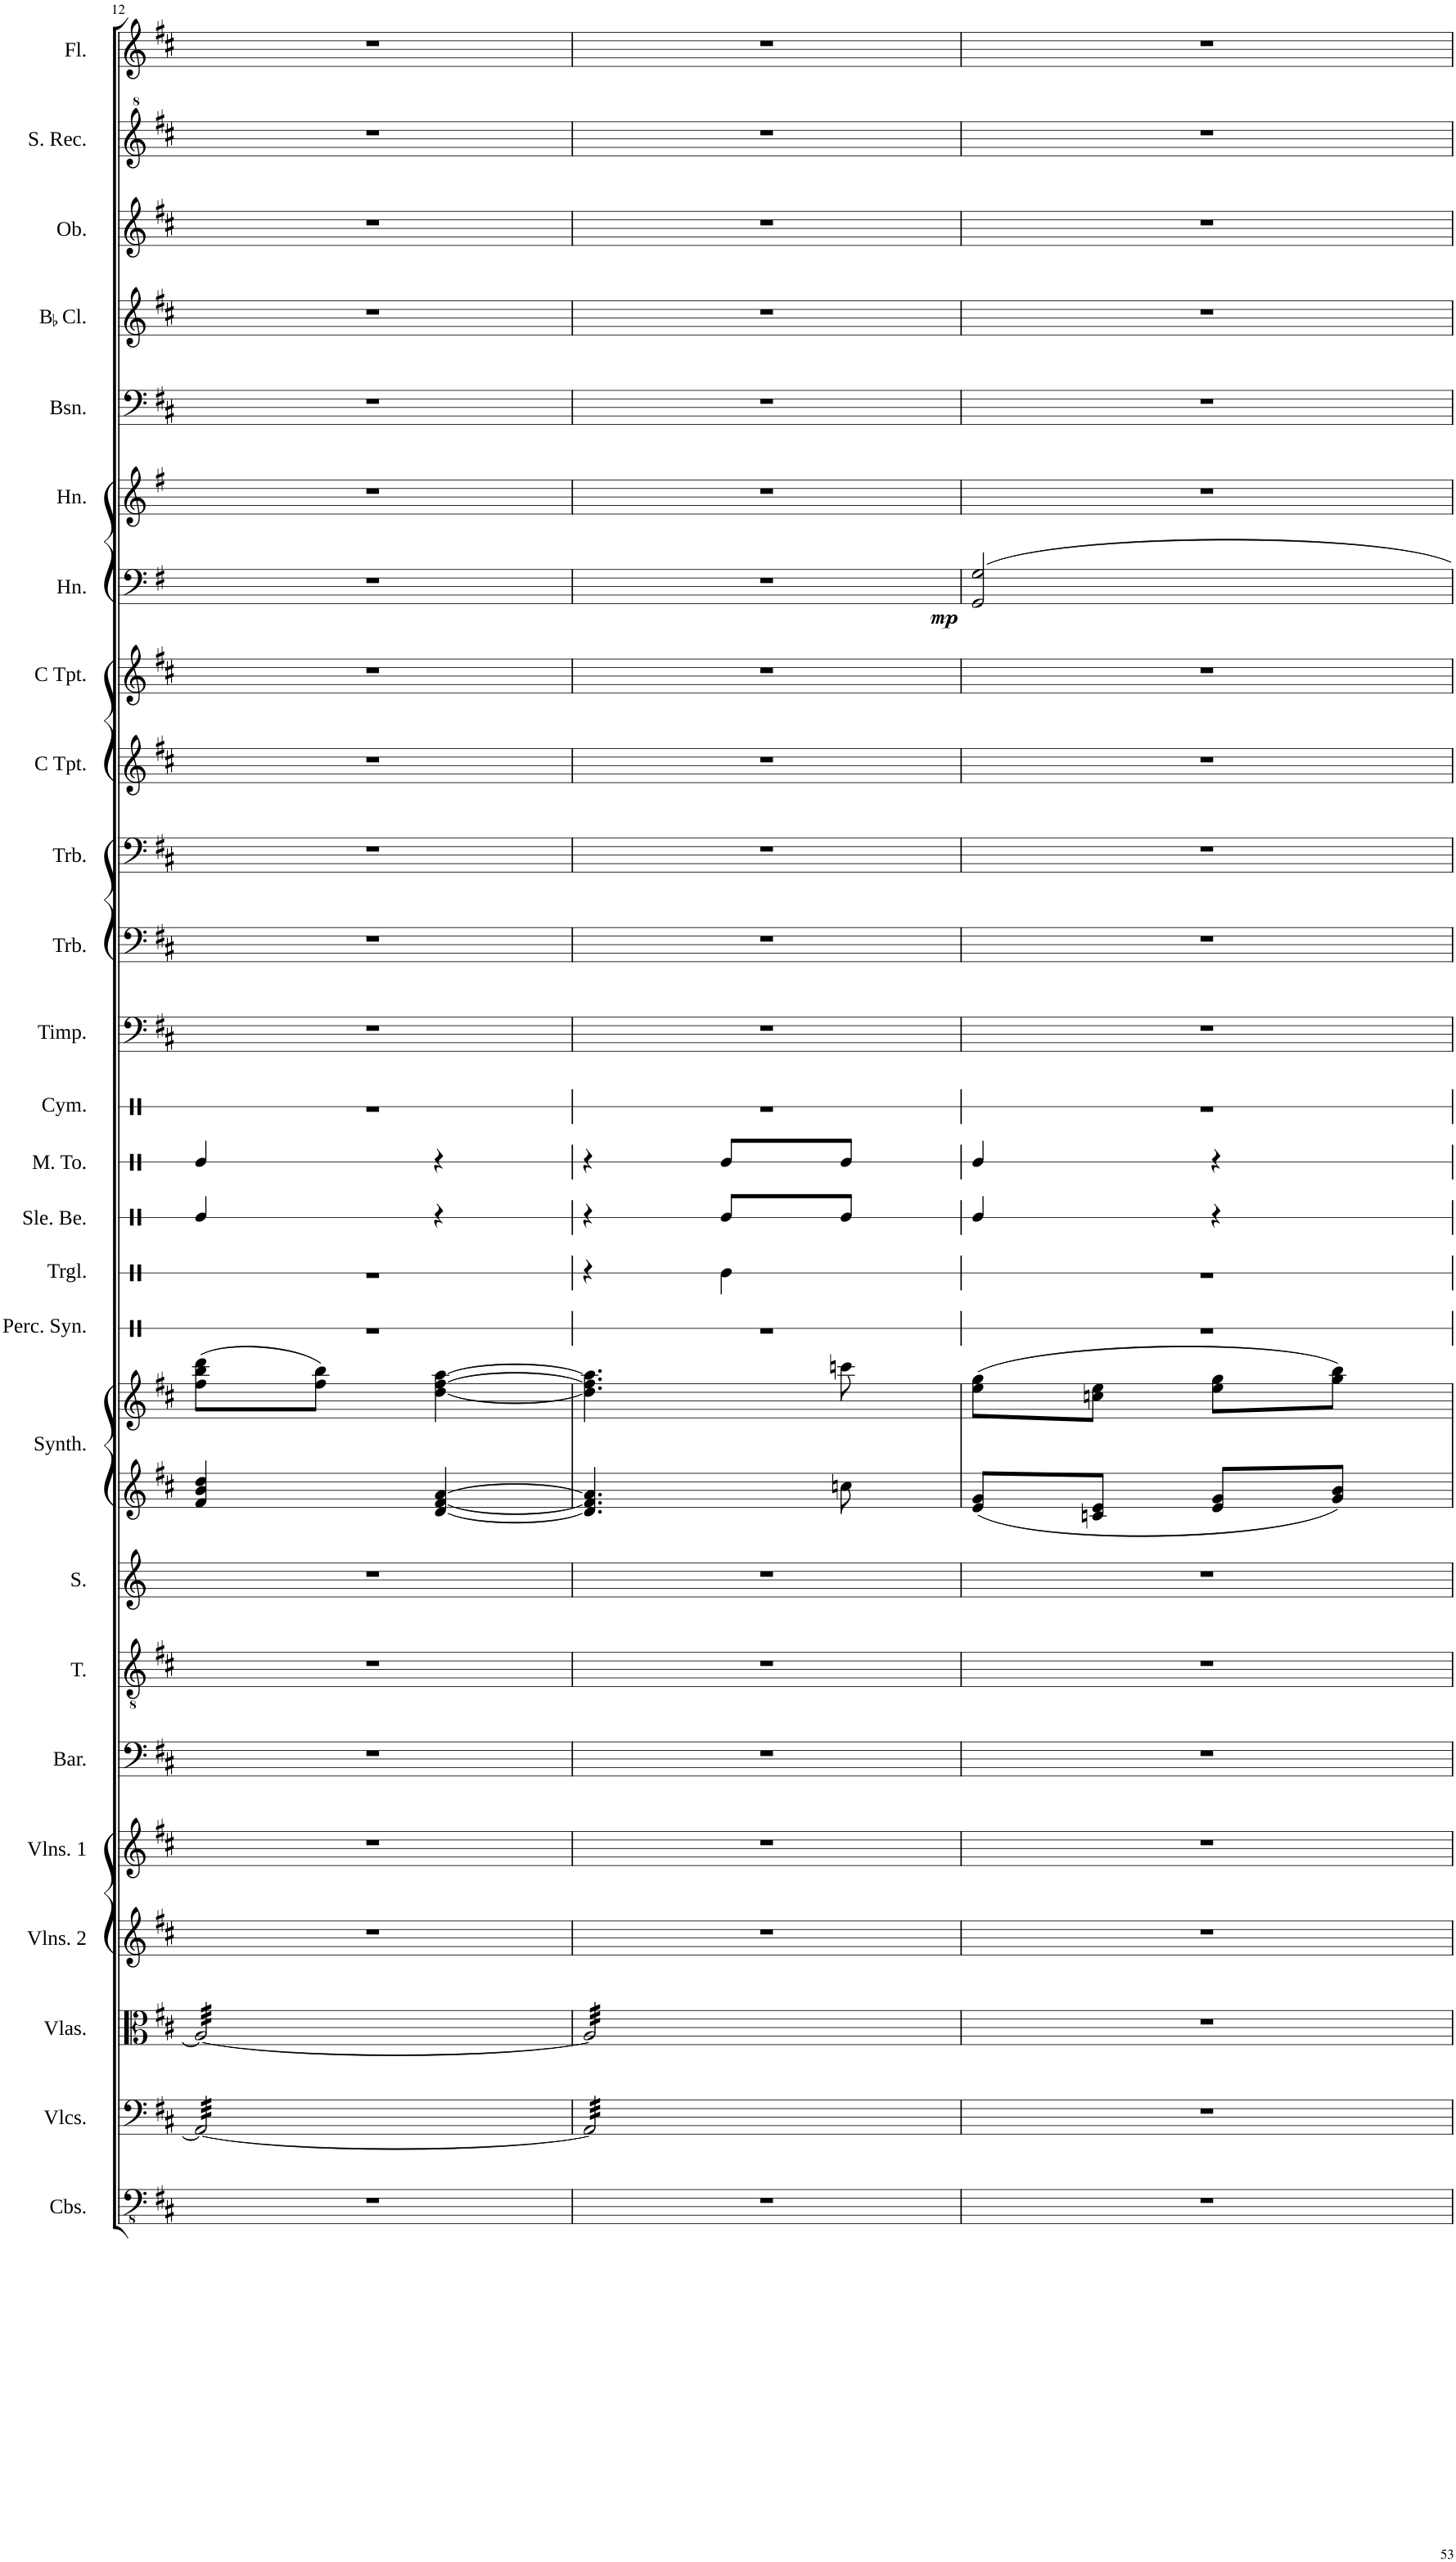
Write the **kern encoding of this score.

**kern	**kern	**kern	**kern	**kern	**kern	**kern	**kern	**kern	**kern	**kern	**kern	**kern	**kern	**kern	**kern	**kern	**kern	**kern	**kern	**kern	**dynam	**kern	**kern	**kern	**kern	**kern	**kern
*part26	*part25	*part24	*part23	*part22	*part21	*part20	*part19	*part18	*part18	*part17	*part16	*part15	*part14	*part13	*part12	*part11	*part10	*part9	*part8	*part7	*part7	*part6	*part5	*part4	*part3	*part2	*part1
*staff27	*staff26	*staff25	*staff24	*staff23	*staff22	*staff21	*staff20	*staff19	*staff18	*staff17	*staff16	*staff15	*staff14	*staff13	*staff12	*staff11	*staff10	*staff9	*staff8	*staff7	*staff7	*staff6	*staff5	*staff4	*staff3	*staff2	*staff1
*I"Contrabasses	*I"Violoncellos	*I"Violas	*I"Violins 2	*I"Violins 1	*I"Baritone	*I"Tenor	*I"Soprano	*I"Keyboard Synthesizer	*	*I"Percussion Synthesizer	*I"Triangle	*I"Sleigh Bells	*I"Mid Tom	*I"Cymbal	*I"Timpani	*I"Trombone	*I"Trombone	*I"C Trumpet	*I"C Trumpet	*I"Horn	*	*I"Horn	*I"Bassoon	*I"BaccidentalFlat Clarinet	*I"Oboe	*I"Soprano Recorder	*I"Flute
*I'Cbs.	*I'Vlcs.	*I'Vlas.	*I'Vlns. 2	*I'Vlns. 1	*I'Bar.	*I'T.	*I'S.	*I'Synth.	*	*I'Perc. Syn.	*I'Trgl.	*I'Sle. Be.	*I'M. To.	*I'Cym.	*I'Timp.	*I'Trb.	*I'Trb.	*I'C Tpt.	*I'C Tpt.	*I'Hn.	*	*I'Hn.	*I'Bsn.	*I'BaccidentalFlat Cl.	*I'Ob.	*I'S. Rec.	*I'Fl.
!!LO:PB:g=z
*clefFv4	*clefF4	*clefC3	*clefG2	*clefG2	*clefF4	*clefGv2	*clefG2	*clefG2	*clefG2	*clefX	*clefX	*clefX	*clefX	*clefX	*clefF4	*clefF4	*clefF4	*clefG2	*clefG2	*clefF4	*	*clefG2	*clefF4	*clefG2	*clefG2	*clefG^2	*clefG2
*	*	*	*	*	*	*	*	*	*	*	*	*	*	*	*	*	*	*	*	*ITrd4c7	*	*ITrd4c7	*	*ITrd1c2	*	*	*
*k[f#c#]	*k[f#c#]	*k[f#c#]	*k[f#c#]	*k[f#c#]	*k[f#c#]	*k[f#c#]	*k[]	*k[f#c#]	*k[f#c#]	*k[]	*k[]	*k[]	*k[]	*k[]	*k[f#c#]	*k[f#c#]	*k[f#c#]	*k[f#c#]	*k[f#c#]	*k[f#]	*	*k[f#]	*k[f#c#]	*k[f#c#]	*k[f#c#]	*k[f#c#]	*k[f#c#]
*M2/4	*M2/4	*M2/4	*M2/4	*M2/4	*M2/4	*M2/4	*M2/4	*M2/4	*M2/4	*M2/4	*M2/4	*M2/4	*M2/4	*M2/4	*M2/4	*M2/4	*M2/4	*M2/4	*M2/4	*M2/4	*	*M2/4	*M2/4	*M2/4	*M2/4	*M2/4	*M2/4
=12	=12	=12	=12	=12	=12	=12	=12	=12	=12	=12	=12	=12	=12	=12	=12	=12	=12	=12	=12	=12	=12	=12	=12	=12	=12	=12	=12
*	*tremolo	*	*	*	*	*	*	*	*	*	*	*	*	*	*	*	*	*	*	*	*	*	*	*	*	*	*
*	*	*tremolo	*	*	*	*	*	*	*	*	*	*	*	*	*	*	*	*	*	*	*	*	*	*	*	*	*
2r	32AA/LLL	32A/LLL	2r	2r	2r	2r	2r	4f#/ 4b/ 4dd/	(8ff#\ 8bb\ 8ddd\L	2r	2r	4Re/	4Re/	2r	2r	2r	2r	2r	2r	2r	.	2r	2r	2r	2r	2r	2r
.	32AA/	32A/	.	.	.	.	.	.	.	.	.	.	.	.	.	.	.	.	.	.	.	.	.	.	.	.	.
.	32AA/	32A/	.	.	.	.	.	.	.	.	.	.	.	.	.	.	.	.	.	.	.	.	.	.	.	.	.
.	32AA/	32A/	.	.	.	.	.	.	.	.	.	.	.	.	.	.	.	.	.	.	.	.	.	.	.	.	.
.	32AA/	32A/	.	.	.	.	.	.	8ff#\ 8bb\J)	.	.	.	.	.	.	.	.	.	.	.	.	.	.	.	.	.	.
.	32AA/	32A/	.	.	.	.	.	.	.	.	.	.	.	.	.	.	.	.	.	.	.	.	.	.	.	.	.
.	32AA/	32A/	.	.	.	.	.	.	.	.	.	.	.	.	.	.	.	.	.	.	.	.	.	.	.	.	.
.	32AA/	32A/	.	.	.	.	.	.	.	.	.	.	.	.	.	.	.	.	.	.	.	.	.	.	.	.	.
.	32AA/	32A/	.	.	.	.	.	[4d/ [4f#/ [4a/	[4dd\ [4ff#\ [4aa\	.	.	4r	4r	.	.	.	.	.	.	.	.	.	.	.	.	.	.
.	32AA/	32A/	.	.	.	.	.	.	.	.	.	.	.	.	.	.	.	.	.	.	.	.	.	.	.	.	.
.	32AA/	32A/	.	.	.	.	.	.	.	.	.	.	.	.	.	.	.	.	.	.	.	.	.	.	.	.	.
.	32AA/	32A/	.	.	.	.	.	.	.	.	.	.	.	.	.	.	.	.	.	.	.	.	.	.	.	.	.
.	32AA/	32A/	.	.	.	.	.	.	.	.	.	.	.	.	.	.	.	.	.	.	.	.	.	.	.	.	.
.	32AA/	32A/	.	.	.	.	.	.	.	.	.	.	.	.	.	.	.	.	.	.	.	.	.	.	.	.	.
.	32AA/	32A/	.	.	.	.	.	.	.	.	.	.	.	.	.	.	.	.	.	.	.	.	.	.	.	.	.
.	32AA/JJJ	32A/JJJ	.	.	.	.	.	.	.	.	.	.	.	.	.	.	.	.	.	.	.	.	.	.	.	.	.
=13	=13	=13	=13	=13	=13	=13	=13	=13	=13	=13	=13	=13	=13	=13	=13	=13	=13	=13	=13	=13	=13	=13	=13	=13	=13	=13	=13
2r	32AA/]LLL	32A/]LLL	2r	2r	2r	2r	2r	4.d/] 4.f#/] 4.a/]	4.dd\] 4.ff#\] 4.aa\]	2r	4r	4r	4r	2r	2r	2r	2r	2r	2r	2r	.	2r	2r	2r	2r	2r	2r
.	32AA/	32A/	.	.	.	.	.	.	.	.	.	.	.	.	.	.	.	.	.	.	.	.	.	.	.	.	.
.	32AA/	32A/	.	.	.	.	.	.	.	.	.	.	.	.	.	.	.	.	.	.	.	.	.	.	.	.	.
.	32AA/	32A/	.	.	.	.	.	.	.	.	.	.	.	.	.	.	.	.	.	.	.	.	.	.	.	.	.
.	32AA/	32A/	.	.	.	.	.	.	.	.	.	.	.	.	.	.	.	.	.	.	.	.	.	.	.	.	.
.	32AA/	32A/	.	.	.	.	.	.	.	.	.	.	.	.	.	.	.	.	.	.	.	.	.	.	.	.	.
.	32AA/	32A/	.	.	.	.	.	.	.	.	.	.	.	.	.	.	.	.	.	.	.	.	.	.	.	.	.
.	32AA/	32A/	.	.	.	.	.	.	.	.	.	.	.	.	.	.	.	.	.	.	.	.	.	.	.	.	.
.	32AA/	32A/	.	.	.	.	.	.	.	.	4Re\	8Re/L	8Re/L	.	.	.	.	.	.	.	.	.	.	.	.	.	.
.	32AA/	32A/	.	.	.	.	.	.	.	.	.	.	.	.	.	.	.	.	.	.	.	.	.	.	.	.	.
.	32AA/	32A/	.	.	.	.	.	.	.	.	.	.	.	.	.	.	.	.	.	.	.	.	.	.	.	.	.
.	32AA/	32A/	.	.	.	.	.	.	.	.	.	.	.	.	.	.	.	.	.	.	.	.	.	.	.	.	.
.	32AA/	32A/	.	.	.	.	.	8ccn\	8cccn\	.	.	8Re/J	8Re/J	.	.	.	.	.	.	.	.	.	.	.	.	.	.
.	32AA/	32A/	.	.	.	.	.	.	.	.	.	.	.	.	.	.	.	.	.	.	.	.	.	.	.	.	.
.	32AA/	32A/	.	.	.	.	.	.	.	.	.	.	.	.	.	.	.	.	.	.	.	.	.	.	.	.	.
.	32AA/JJJ	32A/JJJ	.	.	.	.	.	.	.	.	.	.	.	.	.	.	.	.	.	.	.	.	.	.	.	.	.
*	*	*Xtremolo	*	*	*	*	*	*	*	*	*	*	*	*	*	*	*	*	*	*	*	*	*	*	*	*	*
*	*Xtremolo	*	*	*	*	*	*	*	*	*	*	*	*	*	*	*	*	*	*	*	*	*	*	*	*	*	*
=14	=14	=14	=14	=14	=14	=14	=14	=14	=14	=14	=14	=14	=14	=14	=14	=14	=14	=14	=14	=14	=14	=14	=14	=14	=14	=14	=14
!	!	!	!	!	!	!	!	!	!	!	!	!	!	!	!	!	!	!	!	!	!LO:DY:b	!	!	!	!	!	!
2r	2r	2r	2r	2r	2r	2r	2r	8e/ 8g/L	(8ee\ 8gg\L	2r	2r	4Re/	4Re/	2r	2r	2r	2r	2r	2r	2GG/ 2G/	mp	2r	2r	2r	2r	2r	2r
.	.	.	.	.	.	.	.	8cn/ 8e/J	8ccn\ 8ee\J	.	.	.	.	.	.	.	.	.	.	.	.	.	.	.	.	.	.
.	.	.	.	.	.	.	.	8e/ 8g/L	8ee\ 8gg\L	.	.	4r	4r	.	.	.	.	.	.	.	.	.	.	.	.	.	.
.	.	.	.	.	.	.	.	8g/ 8b/J	8gg\ 8bb\J)	.	.	.	.	.	.	.	.	.	.	.	.	.	.	.	.	.	.
=	=	=	=	=	=	=	=	=	=	=	=	=	=	=	=	=	=	=	=	=	=	=	=	=	=	=	=
*-	*-	*-	*-	*-	*-	*-	*-	*-	*-	*-	*-	*-	*-	*-	*-	*-	*-	*-	*-	*-	*-	*-	*-	*-	*-	*-	*-
